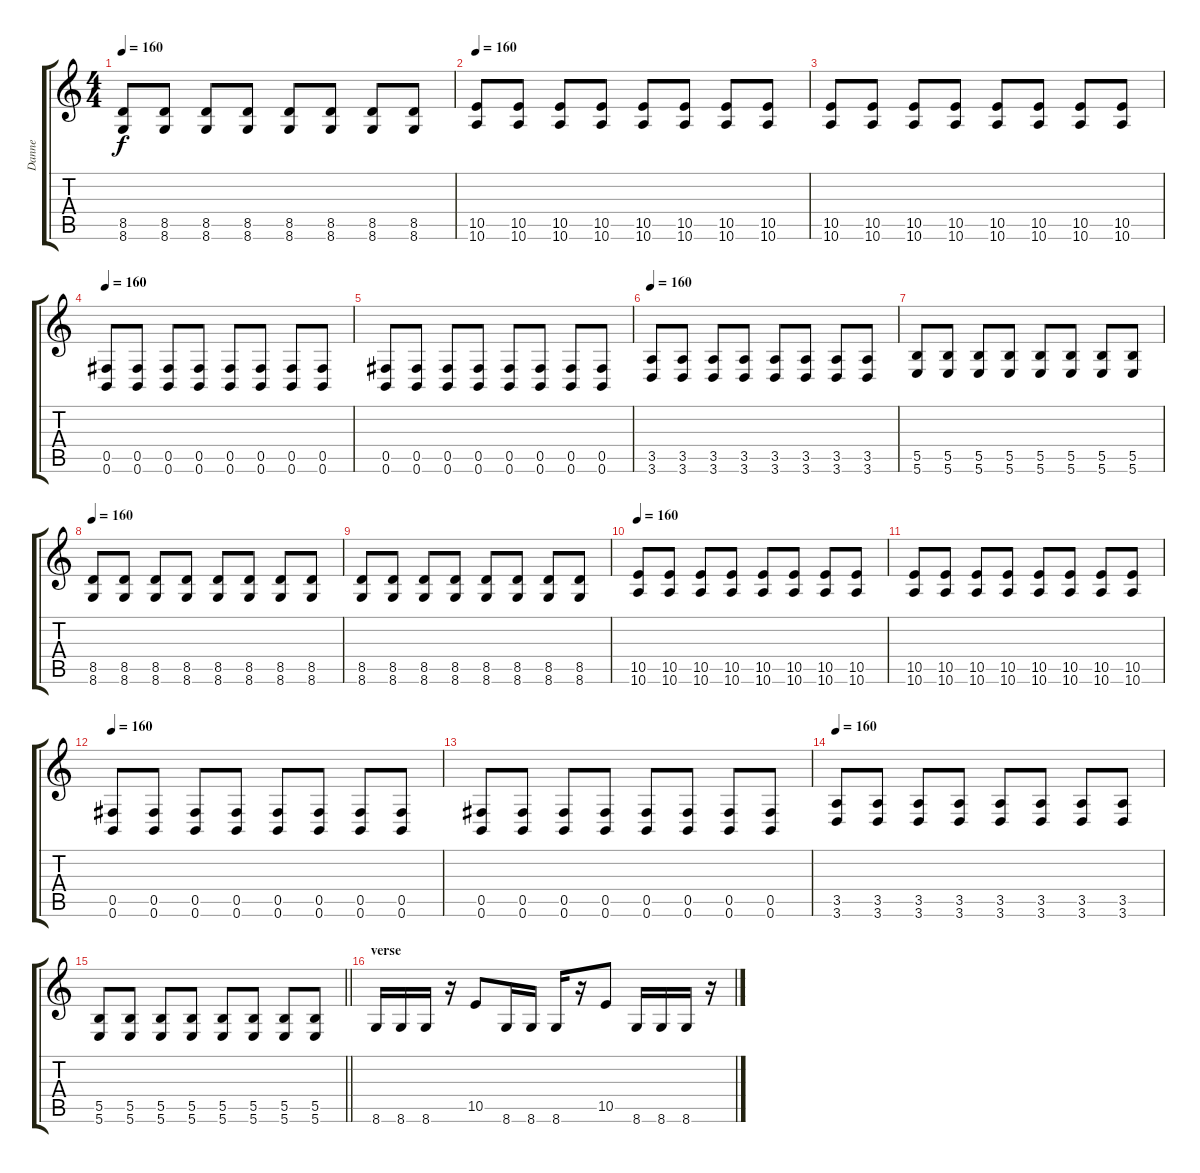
\track ("Danne" "Danne") {instrument distortionguitar}
\staff {score tabs}
\tuning (Db4 Ab3 E3 B2 Gb2 B1) {hide}
\ts (4 4)
\tempo 160
\clef g2
\ks c
(8.5 8.6).8{dy f} (8.5 8.6).8 (8.5 8.6).8 (8.5 8.6).8 (8.5 8.6).8 (8.5 8.6).8 (8.5 8.6).8 (8.5 8.6).8 |
\tempo 160
(10.5 10.6).8 (10.5 10.6).8 (10.5 10.6).8 (10.5 10.6).8 (10.5 10.6).8 (10.5 10.6).8 (10.5 10.6).8 (10.5 10.6).8 |
(10.5 10.6).8 (10.5 10.6).8 (10.5 10.6).8 (10.5 10.6).8 (10.5 10.6).8 (10.5 10.6).8 (10.5 10.6).8 (10.5 10.6).8 |
\tempo 160
(0.5 0.6).8 (0.5 0.6).8 (0.5 0.6).8 (0.5 0.6).8 (0.5 0.6).8 (0.5 0.6).8 (0.5 0.6).8 (0.5 0.6).8 |
(0.5 0.6).8 (0.5 0.6).8 (0.5 0.6).8 (0.5 0.6).8 (0.5 0.6).8 (0.5 0.6).8 (0.5 0.6).8 (0.5 0.6).8 |
\tempo 160
(3.5 3.6).8 (3.5 3.6).8 (3.5 3.6).8 (3.5 3.6).8 (3.5 3.6).8 (3.5 3.6).8 (3.5 3.6).8 (3.5 3.6).8 |
(5.5 5.6).8 (5.5 5.6).8 (5.5 5.6).8 (5.5 5.6).8 (5.5 5.6).8 (5.5 5.6).8 (5.5 5.6).8 (5.5 5.6).8 |
\tempo 160
(8.5 8.6).8 (8.5 8.6).8 (8.5 8.6).8 (8.5 8.6).8 (8.5 8.6).8 (8.5 8.6).8 (8.5 8.6).8 (8.5 8.6).8 |
(8.5 8.6).8 (8.5 8.6).8 (8.5 8.6).8 (8.5 8.6).8 (8.5 8.6).8 (8.5 8.6).8 (8.5 8.6).8 (8.5 8.6).8 |
\tempo 160
(10.5 10.6).8 (10.5 10.6).8 (10.5 10.6).8 (10.5 10.6).8 (10.5 10.6).8 (10.5 10.6).8 (10.5 10.6).8 (10.5 10.6).8 |
(10.5 10.6).8 (10.5 10.6).8 (10.5 10.6).8 (10.5 10.6).8 (10.5 10.6).8 (10.5 10.6).8 (10.5 10.6).8 (10.5 10.6).8 |
\tempo 160
(0.5 0.6).8 (0.5 0.6).8 (0.5 0.6).8 (0.5 0.6).8 (0.5 0.6).8 (0.5 0.6).8 (0.5 0.6).8 (0.5 0.6).8 |
(0.5 0.6).8 (0.5 0.6).8 (0.5 0.6).8 (0.5 0.6).8 (0.5 0.6).8 (0.5 0.6).8 (0.5 0.6).8 (0.5 0.6).8 |
\tempo 160
(3.5 3.6).8 (3.5 3.6).8 (3.5 3.6).8 (3.5 3.6).8 (3.5 3.6).8 (3.5 3.6).8 (3.5 3.6).8 (3.5 3.6).8 |
\barLineRight lightlight
(5.5 5.6).8 (5.5 5.6).8 (5.5 5.6).8 (5.5 5.6).8 (5.5 5.6).8 (5.5 5.6).8 (5.5 5.6).8 (5.5 5.6).8 |
\section ("" "verse")
8.6.16 8.6.16 8.6.16 r.16 10.5.8 8.6.16 8.6.16 8.6.16 r.16 10.5.8 8.6.16 8.6.16 8.6.16 r.16
